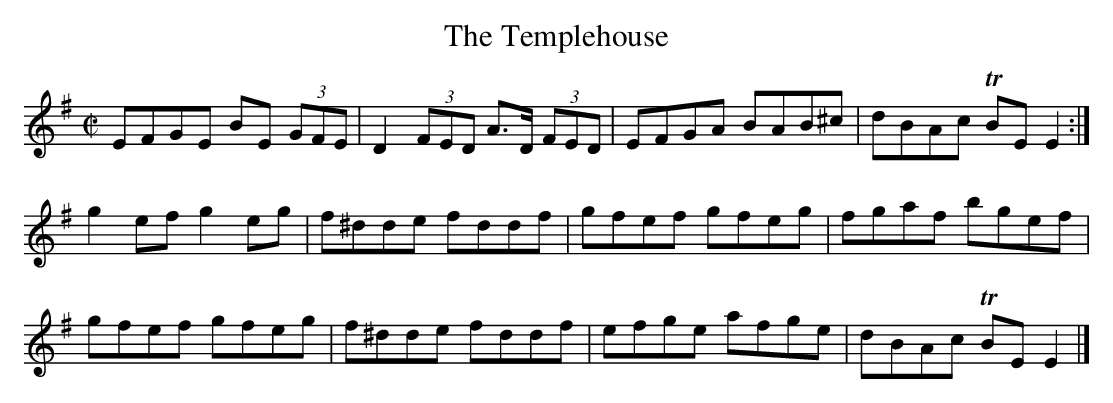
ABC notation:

X:1
T: The Templehouse
M: C|
L: 1/8
K: G
EFGE BE (3GFE | D2(3FED A>D (3FED | EFGA BAB^c | dBAc TBEE2 :|
g2efg2eg | f^dde fddf | gfef gfeg | fgaf bgef |
gfef gfeg | f^dde fddf | efge afge | dBAc TBEE2 |]
